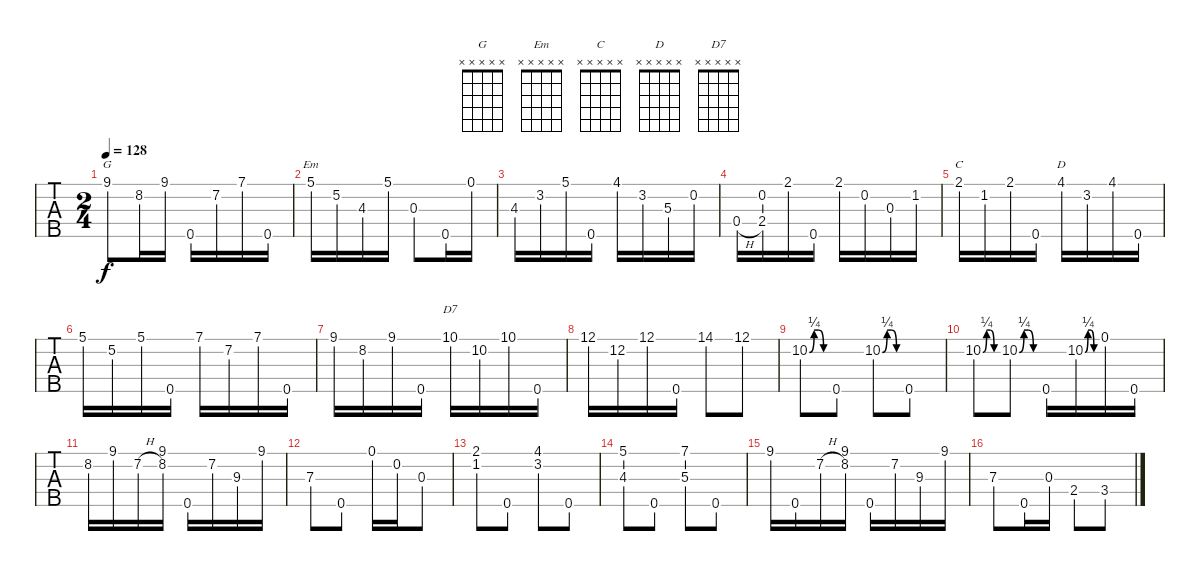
\track "" {solo instrument banjo}
\staff {tabs}
\tuning (D4 B3 G3 D3 G4) {hide}
\displaytranspose 12
\chord ("G" x x x x x)
\chord ("Em" x x x x x)
\chord ("C" x x x x x)
\chord ("D" x x x x x)
\chord ("D7" x x x x x)
\ts (2 4)
\tempo 128
\clef g2
\ks c
9.1.8{ch "G" dy f} 8.2.16 9.1.16 0.5.16 7.2.16 7.1.16 0.5.16 |
5.1.16{ch "Em"} 5.2.16 4.3.16 5.1.16 0.3.8 0.5.16 0.1.16 |
4.3.16 3.2.16 5.1.16 0.5.16 4.1.16 3.2.16 5.3.16 0.2.16 |
0.4{h}.16 (0.2 2.4).16 2.1.16 0.5.16 2.1.16 0.2.16 0.3.16 1.2.16 |
2.1.16{ch "C"} 1.2.16 2.1.16 0.5.16 4.1.16{ch "D"} 3.2.16 4.1.16 0.5.16 |
5.1.16 5.2.16 5.1.16 0.5.16 7.1.16 7.2.16 7.1.16 0.5.16 |
9.1.16 8.2.16 9.1.16 0.5.16 10.1.16{ch "D7"} 10.2.16 10.1.16 0.5.16 |
12.1.16 12.2.16 12.1.16 0.5.16 14.1.8 12.1.8 |
10.2{be (custom 0 0 15 1 30 1 45 0 60 0)}.8 0.5.8 10.2{be (custom 0 0 15 1 30 1 45 0 60 0)}.8 0.5.8 |
10.2{be (custom 0 0 15 1 30 1 45 0 60 0)}.8 10.2{be (custom 0 0 15 1 30 1 45 0 60 0)}.8 0.5.16 10.2{be (custom 0 0 15 1 30 1 45 0 60 0)}.16 0.1.16 0.5.16 |
8.2.16 9.1.16 7.2{h}.16 (9.1 8.2).16 0.5.16 7.2.16 9.3.16 9.1.16 |
7.3.8 0.5.8 0.1.16 0.2.16 0.3.8 |
(2.1 1.2).8 0.5.8 (4.1 3.2).8 0.5.8 |
(5.1 4.3).8 0.5.8 (7.1 5.3).8 0.5.8 |
9.1.16 0.5.16 7.2{h}.16 (9.1 8.2).16 0.5.16 7.2.16 9.3.16 9.1.16 |
7.3.8 0.5.16 0.3.16 2.4.8 3.4.8
